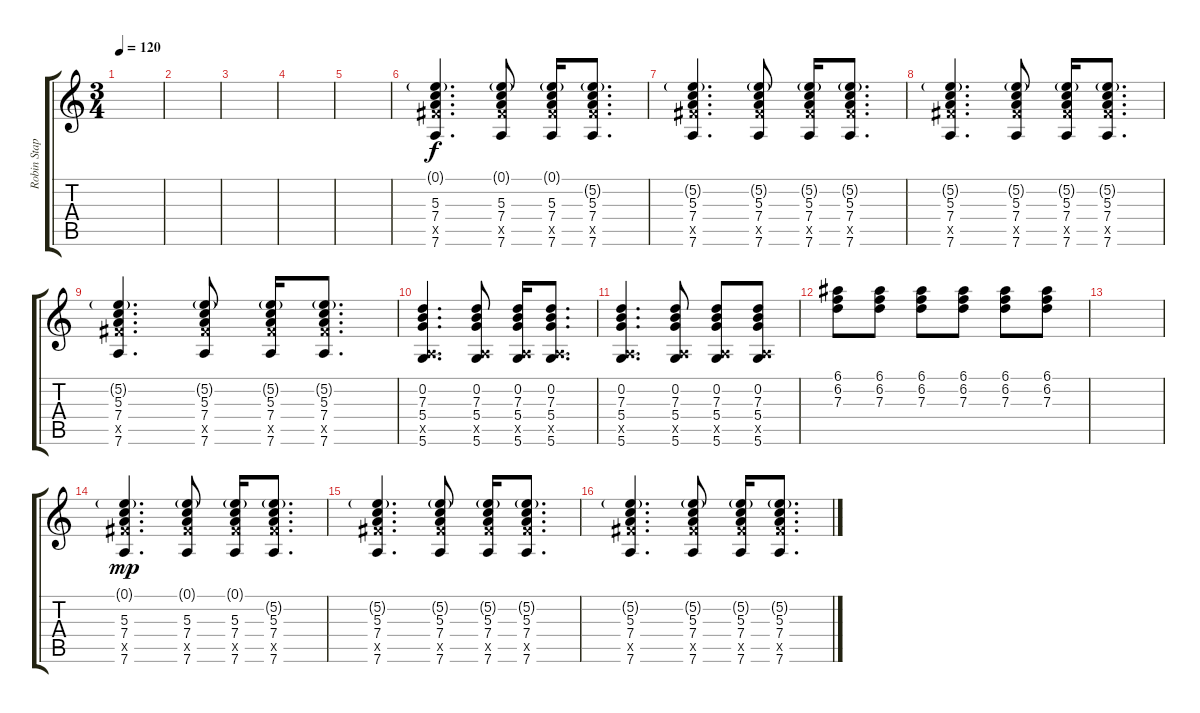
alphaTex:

\track ("Robin Staps (lead)" "Robin Stap") {instrument electricguitarjazz}
\staff {score tabs}
\tuning (E4 B3 G3 D3 A2 D2) {hide}
\ts (3 4)
\tempo 120
\clef g2
\ks c
|
|
|
|
|
(0.1{g} 5.3 7.4 9.5{x} 7.6).4{d} (0.1{g} 5.3 7.4 9.5{x} 7.6).8 (0.1{g} 5.3 7.4 9.5{x} 7.6).16 (5.2{g} 5.3 7.4 9.5{x} 7.6).8{d} |
(5.2{g} 5.3 7.4 9.5{x} 7.6).4{d} (5.2{g} 5.3 7.4 9.5{x} 7.6).8 (5.2{g} 5.3 7.4 9.5{x} 7.6).16 (5.2{g} 5.3 7.4 9.5{x} 7.6).8{d} |
(5.2{g} 5.3 7.4 9.5{x} 7.6).4{d} (5.2{g} 5.3 7.4 9.5{x} 7.6).8 (5.2{g} 5.3 7.4 9.5{x} 7.6).16 (5.2{g} 5.3 7.4 9.5{x} 7.6).8{d} |
(5.2{g} 5.3 7.4 9.5{x} 7.6).4{d} (5.2{g} 5.3 7.4 9.5{x} 7.6).8 (5.2{g} 5.3 7.4 9.5{x} 7.6).16 (5.2{g} 5.3 7.4 9.5{x} 7.6).8{d} |
(0.2 7.3 5.4 0.5{x} 5.6).4{d dy f} (0.2 7.3 5.4 0.5{x} 5.6).8 (0.2 7.3 5.4 0.5{x} 5.6).16 (0.2 7.3 5.4 0.5{x} 5.6).8{d} |
(0.2 7.3 5.4 0.5{x} 5.6).4{d} (0.2 7.3 5.4 0.5{x} 5.6).8 (0.2 7.3 5.4 0.5{x} 5.6).8 (0.2 7.3 5.4 0.5{x} 5.6).8 |
(6.1 6.2 7.3).8 (6.1 6.2 7.3).8 (6.1 6.2 7.3).8 (6.1 6.2 7.3).8 (6.1 6.2 7.3).8 (6.1 6.2 7.3).8 |
|
(0.1{g} 5.3 7.4 9.5{x} 7.6).4{d dy mp} (0.1{g} 5.3 7.4 9.5{x} 7.6).8 (0.1{g} 5.3 7.4 9.5{x} 7.6).16 (5.2{g} 5.3 7.4 9.5{x} 7.6).8{d} |
(5.2{g} 5.3 7.4 9.5{x} 7.6).4{d} (5.2{g} 5.3 7.4 9.5{x} 7.6).8 (5.2{g} 5.3 7.4 9.5{x} 7.6).16 (5.2{g} 5.3 7.4 9.5{x} 7.6).8{d} |
(5.2{g} 5.3 7.4 9.5{x} 7.6).4{d} (5.2{g} 5.3 7.4 9.5{x} 7.6).8 (5.2{g} 5.3 7.4 9.5{x} 7.6).16 (5.2{g} 5.3 7.4 9.5{x} 7.6).8{d}
